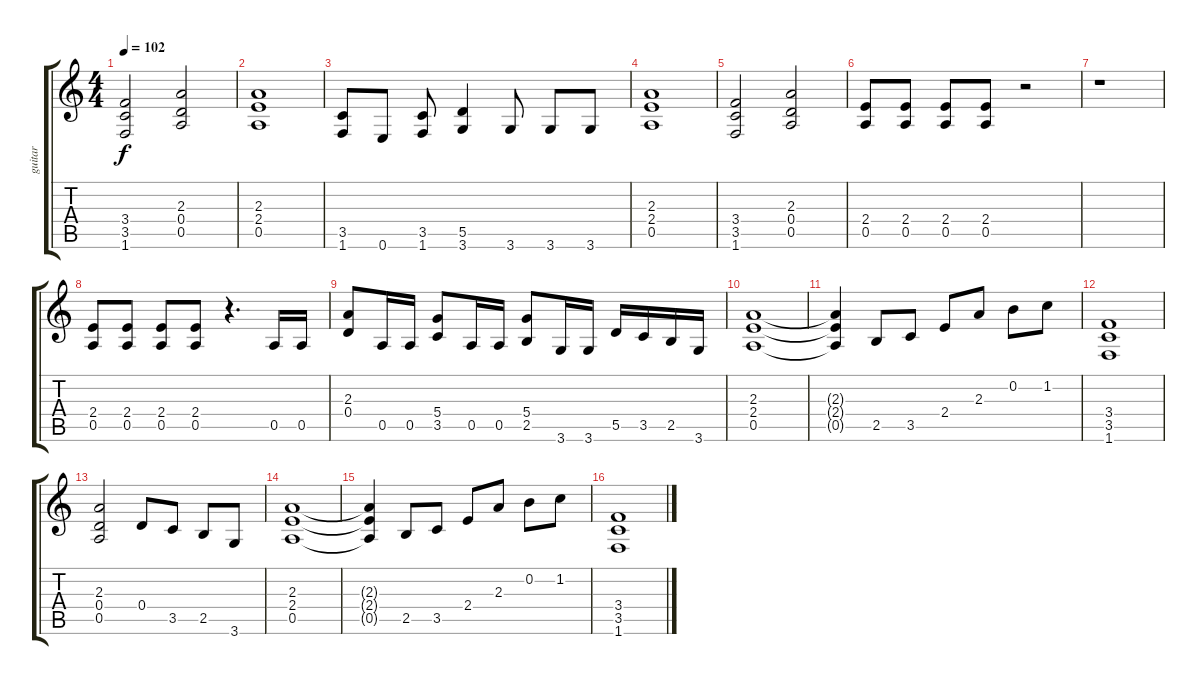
\track ("guitar" "guitar") {instrument distortionguitar}
\staff {score tabs}
\tuning (E4 B3 G3 D3 A2 E2) {hide}
\ts (4 4)
\tempo 102
\clef g2
\ks c
(3.4 3.5 1.6).2{dy f} (2.3 0.4 0.5).2 |
(2.3 2.4 0.5).1 |
(3.5 1.6).8 0.6.8 (3.5 1.6).8 (5.5 3.6).4 3.6.8 3.6.8 3.6.8 |
(2.3 2.4 0.5).1 |
(3.4 3.5 1.6).2 (2.3 0.4 0.5).2 |
(2.4 0.5).8 (2.4 0.5).8 (2.4 0.5).8 (2.4 0.5).8 r.2 |
r.1 |
(2.4 0.5).8 (2.4 0.5).8 (2.4 0.5).8 (2.4 0.5).8 r.4{d} 0.5.16 0.5.16 |
(2.3 0.4).8 0.5.16 0.5.16 (5.4 3.5).8 0.5.16 0.5.16 (5.4 2.5).8 3.6.16 3.6.16 5.5.16 3.5.16 2.5.16 3.6.16 |
(2.3 2.4 0.5).1 |
(2.3{t} 2.4{t} 0.5{t}).4 2.5.8 3.5.8 2.4.8 2.3.8 0.2.8 1.2.8 |
(3.4 3.5 1.6).1 |
(2.3 0.4 0.5).2 0.4.8 3.5.8 2.5.8 3.6.8 |
(2.3 2.4 0.5).1 |
(2.3{t} 2.4{t} 0.5{t}).4 2.5.8 3.5.8 2.4.8 2.3.8 0.2.8 1.2.8 |
(3.4 3.5 1.6).1
